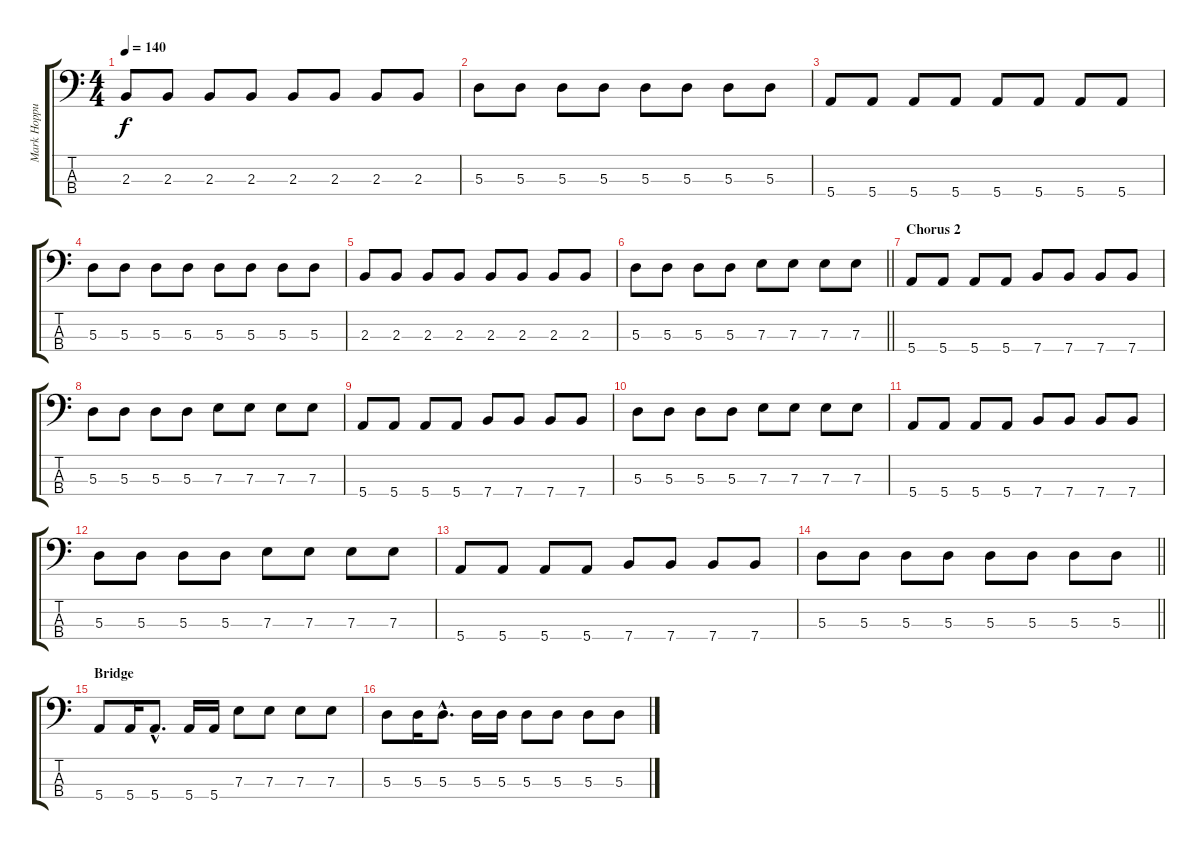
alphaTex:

\track ("Mark Hoppus" "Mark Hoppu") {instrument electricbasspick}
\staff {score tabs}
\tuning (G2 D2 A1 E1) {hide}
\ts (4 4)
\tempo 140
\clef f4
\ks c
2.3.8{dy f} 2.3.8 2.3.8 2.3.8 2.3.8 2.3.8 2.3.8 2.3.8 |
5.3.8 5.3.8 5.3.8 5.3.8 5.3.8 5.3.8 5.3.8 5.3.8 |
5.4.8 5.4.8 5.4.8 5.4.8 5.4.8 5.4.8 5.4.8 5.4.8 |
5.3.8 5.3.8 5.3.8 5.3.8 5.3.8 5.3.8 5.3.8 5.3.8 |
2.3.8 2.3.8 2.3.8 2.3.8 2.3.8 2.3.8 2.3.8 2.3.8 |
\barLineRight lightlight
5.3.8 5.3.8 5.3.8 5.3.8 7.3.8 7.3.8 7.3.8 7.3.8 |
\section ("" "Chorus 2")
5.4.8 5.4.8 5.4.8 5.4.8 7.4.8 7.4.8 7.4.8 7.4.8 |
5.3.8 5.3.8 5.3.8 5.3.8 7.3.8 7.3.8 7.3.8 7.3.8 |
5.4.8 5.4.8 5.4.8 5.4.8 7.4.8 7.4.8 7.4.8 7.4.8 |
5.3.8 5.3.8 5.3.8 5.3.8 7.3.8 7.3.8 7.3.8 7.3.8 |
5.4.8 5.4.8 5.4.8 5.4.8 7.4.8 7.4.8 7.4.8 7.4.8 |
5.3.8 5.3.8 5.3.8 5.3.8 7.3.8 7.3.8 7.3.8 7.3.8 |
5.4.8 5.4.8 5.4.8 5.4.8 7.4.8 7.4.8 7.4.8 7.4.8 |
\barLineRight lightlight
5.3.8 5.3.8 5.3.8 5.3.8 5.3.8 5.3.8 5.3.8 5.3.8 |
\section ("" "Bridge")
5.4.8 5.4.16 5.4{hac}.8{d} 5.4.16 5.4.16 7.3.8 7.3.8 7.3.8 7.3.8 |
5.3.8 5.3.16 5.3{hac}.8{d} 5.3.16 5.3.16 5.3.8 5.3.8 5.3.8 5.3.8
